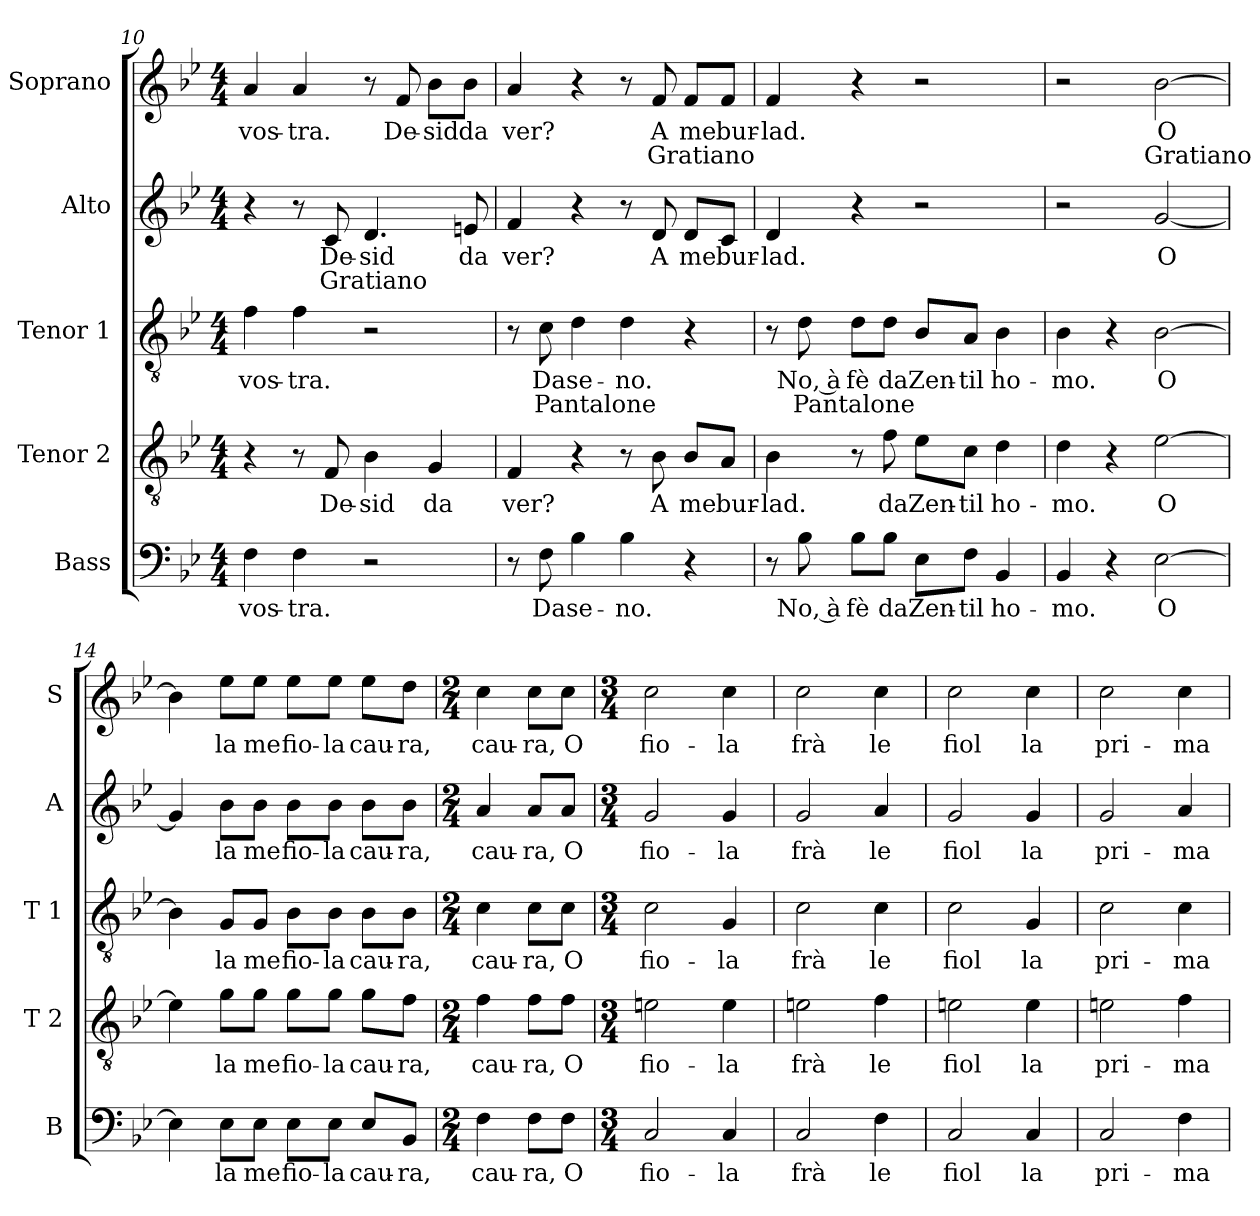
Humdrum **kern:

**kern	**text	**kern	**text	**kern	**text	**text	**kern	**text	**text	**kern	**text	**text
*part5	*part5	*part4	*part4	*part3	*part3	*part3	*part2	*part2	*part2	*part1	*part1	*part1
*staff5	*staff5	*staff4	*staff4	*staff3	*staff3	*staff3	*staff2	*staff2	*staff2	*staff1	*staff1	*staff1
*I"Bass	*	*I"Tenor 2	*	*I"Tenor 1	*	*	*I"Alto	*	*	*I"Soprano	*	*
*I'B	*	*I'T 2	*	*I'T 1	*	*	*I'A	*	*	*I'S	*	*
*clefF4	*	*clefGv2	*	*clefGv2	*	*	*clefG2	*	*	*clefG2	*	*
*k[b-e-]	*	*k[b-e-]	*	*k[b-e-]	*	*	*k[b-e-]	*	*	*k[b-e-]	*	*
*B-:	*	*B-:	*	*B-:	*	*	*B-:	*	*	*B-:	*	*
*M4/4	*	*M4/4	*	*M4/4	*	*	*M4/4	*	*	*M4/4	*	*
=10	=10	=10	=10	=10	=10	=10	=10	=10	=10	=10	=10	=10
!	!LO:LY:b	!	!	!	!LO:LY:b	!	!	!	!	!	!LO:LY:b	!
4F\	vos-	4r	.	4f\	vos-	.	4r	.	.	4a/	vos-	.
!	!LO:LY:b	!	!	!	!LO:LY:b	!	!	!	!	!	!LO:LY:b	!
4F\	-tra.	8r	.	4f\	-tra.	.	8r	.	.	4a/	-tra.	.
!	!	!	!LO:LY:b	!	!	!	!	!LO:LY:b	!LO:LY:a	!	!	!
.	.	8F/	De-	.	.	.	8c/	De-	Gratiano	.	.	.
!	!	!	!LO:LY:b	!	!	!	!	!LO:LY:b	!	!	!	!
2r	.	4B-\	-sid	2r	.	.	4.d/	-sid	.	8r	.	.
!	!	!	!	!	!	!	!	!	!	!	!LO:LY:b	!
.	.	.	.	.	.	.	.	.	.	8f/	De-	.
!	!	!	!LO:LY:b	!	!	!	!	!	!	!	!LO:LY:b	!
.	.	4G/	da	.	.	.	.	.	.	8b-\L	-sid	.
!	!	!	!	!	!	!	!	!LO:LY:b	!	!	!LO:LY:b	!
.	.	.	.	.	.	.	8en/	da	.	8b-\J	da	.
!!LO:LB:g=z
=11	=11	=11	=11	=11	=11	=11	=11	=11	=11	=11	=11	=11
!	!	!	!LO:LY:b	!	!	!	!	!LO:LY:b	!	!	!LO:LY:b	!
8r	.	4F/	ver?	8r	.	.	4f/	ver?	.	4a/	ver?	.
!	!LO:LY:b	!	!	!	!LO:LY:b	!LO:LY:a	!	!	!	!	!	!
8F\	Da	.	.	8c\	Da	Pantalone	.	.	.	.	.	.
!	!LO:LY:b	!	!	!	!LO:LY:b	!	!	!	!	!	!	!
4B-\	se-	4r	.	4d\	se-	.	4r	.	.	4r	.	.
!	!LO:LY:b	!	!	!	!LO:LY:b	!	!	!	!	!	!	!
4B-\	-no.	8r	.	4d\	-no.	.	8r	.	.	8r	.	.
!	!	!	!LO:LY:b	!	!	!	!	!LO:LY:b	!	!	!LO:LY:b	!LO:LY:a
.	.	8B-\	A	.	.	.	8d/	A	.	8f/	A	Gratiano
!	!	!	!LO:LY:b	!	!	!	!	!LO:LY:b	!	!	!LO:LY:b	!
4r	.	8B-/L	me	4r	.	.	8d/L	me	.	8f/L	me	.
!	!	!	!LO:LY:b	!	!	!	!	!LO:LY:b	!	!	!LO:LY:b	!
.	.	8A/J	bur-	.	.	.	8c/J	bur-	.	8f/J	bur-	.
=12	=12	=12	=12	=12	=12	=12	=12	=12	=12	=12	=12	=12
!	!	!	!LO:LY:b	!	!	!	!	!LO:LY:b	!	!	!LO:LY:b	!
8r	.	4B-\	-lad.	8r	.	.	4d/	-lad.	.	4f/	-lad.	.
!	!LO:LY:b	!	!	!	!LO:LY:b	!LO:LY:a	!	!	!	!	!	!
8B-\	No, à	.	.	8d\	No, à	Pantalone	.	.	.	.	.	.
!	!LO:LY:b	!	!	!	!LO:LY:b	!	!	!	!	!	!	!
8B-\L	fè	8r	.	8d\L	fè	.	4r	.	.	4r	.	.
!	!LO:LY:b	!	!LO:LY:b	!	!LO:LY:b	!	!	!	!	!	!	!
8B-\J	da	8f\	da	8d\J	da	.	.	.	.	.	.	.
!	!LO:LY:b	!	!LO:LY:b	!	!LO:LY:b	!	!	!	!	!	!	!
8E-\L	Zen-	8e-\L	Zen-	8B-/L	Zen-	.	2r	.	.	2r	.	.
!	!LO:LY:b	!	!LO:LY:b	!	!LO:LY:b	!	!	!	!	!	!	!
8F\J	-til	8c\J	-til	8A/J	-til	.	.	.	.	.	.	.
!	!LO:LY:b	!	!LO:LY:b	!	!LO:LY:b	!	!	!	!	!	!	!
4BB-/	ho-	4d\	ho-	4B-\	ho-	.	.	.	.	.	.	.
=13	=13	=13	=13	=13	=13	=13	=13	=13	=13	=13	=13	=13
!	!LO:LY:b	!	!LO:LY:b	!	!LO:LY:b	!	!	!	!	!	!	!
4BB-/	-mo.	4d\	-mo.	4B-\	-mo.	.	2r	.	.	2r	.	.
4r	.	4r	.	4r	.	.	.	.	.	.	.	.
!	!LO:LY:b	!	!LO:LY:b	!	!LO:LY:b	!	!	!LO:LY:b	!	!	!LO:LY:b	!LO:LY:a
[2E-\	O	[2e-\	O	[2B-\	O	.	[2g/	O	.	[2b-\	O	Gratiano
=14	=14	=14	=14	=14	=14	=14	=14	=14	=14	=14	=14	=14
4E-\]	.	4e-\]	.	4B-\]	.	.	4g/]	.	.	4b-\]	.	.
!	!LO:LY:b	!	!LO:LY:b	!	!LO:LY:b	!	!	!LO:LY:b	!	!	!LO:LY:b	!
8E-\L	la	8g\L	la	8G/L	la	.	8b-\L	la	.	8ee-\L	la	.
!	!LO:LY:b	!	!LO:LY:b	!	!LO:LY:b	!	!	!LO:LY:b	!	!	!LO:LY:b	!
8E-\J	me	8g\J	me	8G/J	me	.	8b-\J	me	.	8ee-\J	me	.
!	!LO:LY:b	!	!LO:LY:b	!	!LO:LY:b	!	!	!LO:LY:b	!	!	!LO:LY:b	!
8E-\L	fio-	8g\L	fio-	8B-\L	fio-	.	8b-\L	fio-	.	8ee-\L	fio-	.
!	!LO:LY:b	!	!LO:LY:b	!	!LO:LY:b	!	!	!LO:LY:b	!	!	!LO:LY:b	!
8E-\J	-la	8g\J	-la	8B-\J	-la	.	8b-\J	-la	.	8ee-\J	-la	.
!	!LO:LY:b	!	!LO:LY:b	!	!LO:LY:b	!	!	!LO:LY:b	!	!	!LO:LY:b	!
8E-/L	cau-	8g\L	cau-	8B-\L	cau-	.	8b-\L	cau-	.	8ee-\L	cau-	.
!	!LO:LY:b	!	!LO:LY:b	!	!LO:LY:b	!	!	!LO:LY:b	!	!	!LO:LY:b	!
8BB-/J	-ra,	8f\J	-ra,	8B-\J	-ra,	.	8b-\J	-ra,	.	8dd\J	-ra,	.
=15	=15	=15	=15	=15	=15	=15	=15	=15	=15	=15	=15	=15
*M2/4	*	*M2/4	*	*M2/4	*	*	*M2/4	*	*	*M2/4	*	*
!	!LO:LY:b	!	!LO:LY:b	!	!LO:LY:b	!	!	!LO:LY:b	!	!	!LO:LY:b	!
4F\	cau-	4f\	cau-	4c\	cau-	.	4a/	cau-	.	4cc\	cau-	.
!	!LO:LY:b	!	!LO:LY:b	!	!LO:LY:b	!	!	!LO:LY:b	!	!	!LO:LY:b	!
8F\L	-ra,	8f\L	-ra,	8c\L	-ra,	.	8a/L	-ra,	.	8cc\L	-ra,	.
!	!LO:LY:b	!	!LO:LY:b	!	!LO:LY:b	!	!	!LO:LY:b	!	!	!LO:LY:b	!
8F\J	O	8f\J	O	8c\J	O	.	8a/J	O	.	8cc\J	O	.
!!LO:LB:g=z
=16	=16	=16	=16	=16	=16	=16	=16	=16	=16	=16	=16	=16
*M3/4	*	*M3/4	*	*M3/4	*	*	*M3/4	*	*	*M3/4	*	*
!	!LO:LY:b	!	!LO:LY:b	!	!LO:LY:b	!	!	!LO:LY:b	!	!	!LO:LY:b	!
2C/	fio-	2en\	fio-	2c\	fio-	.	2g/	fio-	.	2cc\	fio-	.
!	!LO:LY:b	!	!LO:LY:b	!	!LO:LY:b	!	!	!LO:LY:b	!	!	!LO:LY:b	!
4C/	-la	4e\	-la	4G/	-la	.	4g/	-la	.	4cc\	-la	.
=17	=17	=17	=17	=17	=17	=17	=17	=17	=17	=17	=17	=17
!	!LO:LY:b	!	!LO:LY:b	!	!LO:LY:b	!	!	!LO:LY:b	!	!	!LO:LY:b	!
2C/	frà	2en\	frà	2c\	frà	.	2g/	frà	.	2cc\	frà	.
!	!LO:LY:b	!	!LO:LY:b	!	!LO:LY:b	!	!	!LO:LY:b	!	!	!LO:LY:b	!
4F\	le	4f\	le	4c\	le	.	4a/	le	.	4cc\	le	.
=18	=18	=18	=18	=18	=18	=18	=18	=18	=18	=18	=18	=18
!	!LO:LY:b	!	!LO:LY:b	!	!LO:LY:b	!	!	!LO:LY:b	!	!	!LO:LY:b	!
2C/	fiol	2en\	fiol	2c\	fiol	.	2g/	fiol	.	2cc\	fiol	.
!	!LO:LY:b	!	!LO:LY:b	!	!LO:LY:b	!	!	!LO:LY:b	!	!	!LO:LY:b	!
4C/	la	4e\	la	4G/	la	.	4g/	la	.	4cc\	la	.
=19	=19	=19	=19	=19	=19	=19	=19	=19	=19	=19	=19	=19
!	!LO:LY:b	!	!LO:LY:b	!	!LO:LY:b	!	!	!LO:LY:b	!	!	!LO:LY:b	!
2C/	pri-	2en\	pri-	2c\	pri-	.	2g/	pri-	.	2cc\	pri-	.
!	!LO:LY:b	!	!LO:LY:b	!	!LO:LY:b	!	!	!LO:LY:b	!	!	!LO:LY:b	!
4F\	-ma	4f\	-ma	4c\	-ma	.	4a/	-ma	.	4cc\	-ma	.
=	=	=	=	=	=	=	=	=	=	=	=	=
*-	*-	*-	*-	*-	*-	*-	*-	*-	*-	*-	*-	*-
